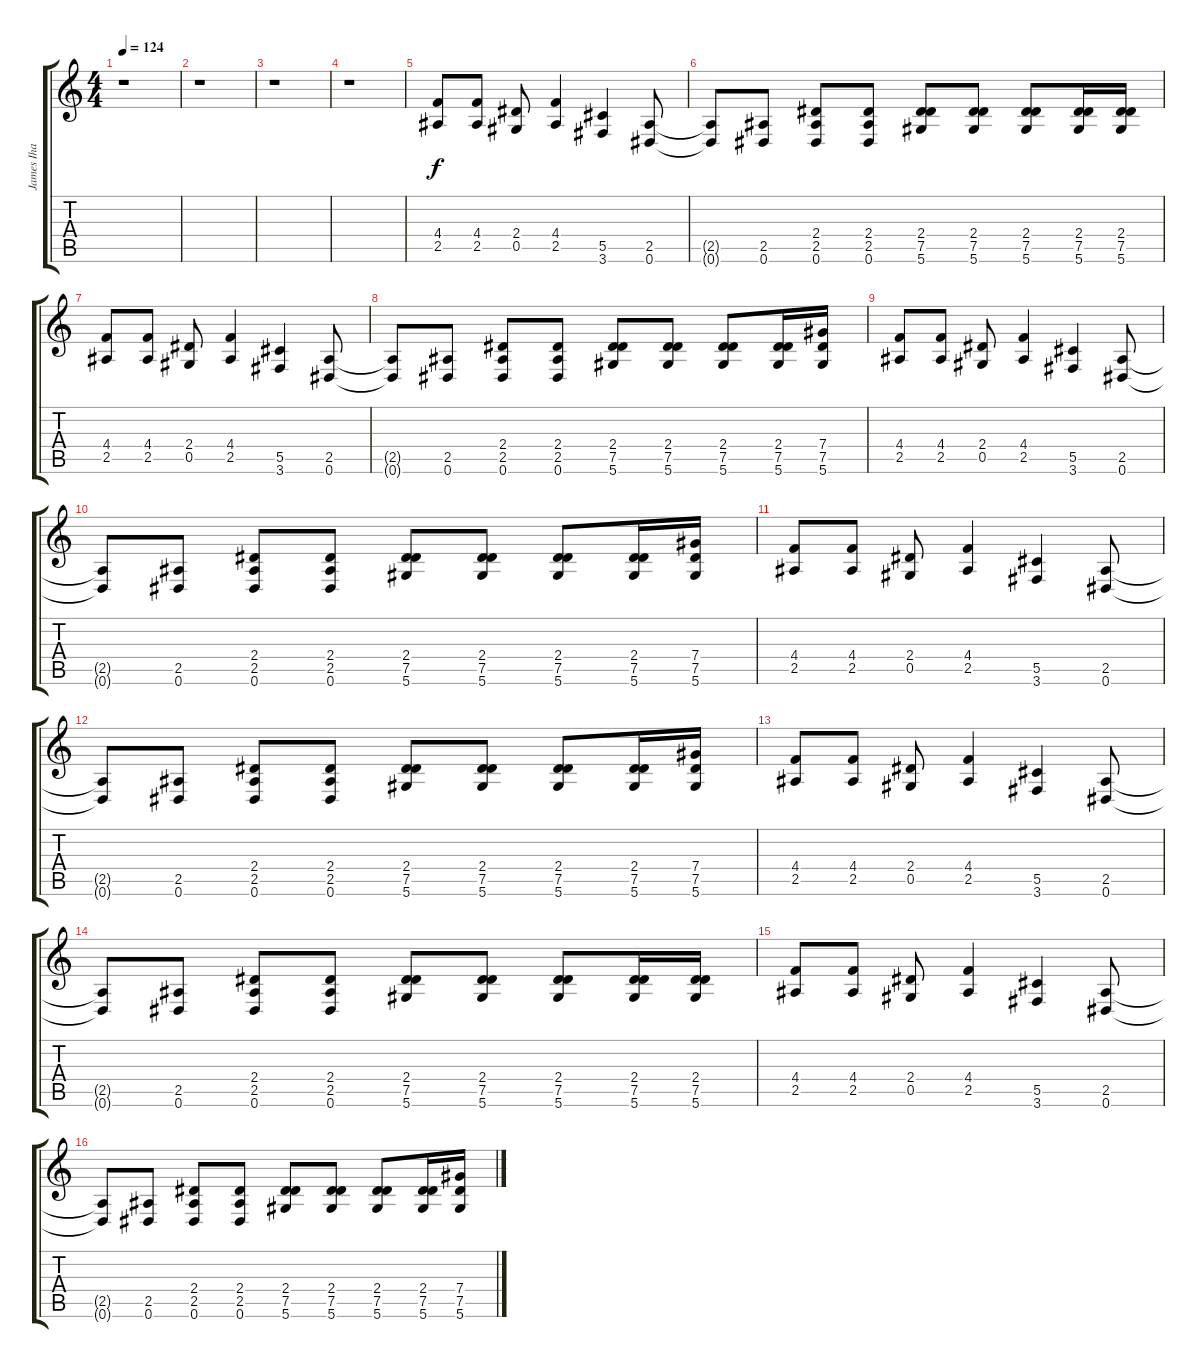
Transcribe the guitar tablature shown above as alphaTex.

\track ("James Iha" "James Iha") {instrument electricguitarclean}
\staff {score tabs}
\tuning (Eb4 Bb3 Gb3 Db3 Ab2 Eb2) {hide}
\ts (4 4)
\tempo 124
\clef g2
\ks c
r.1{dy f instrument electricguitarclean} |
r.1 |
r.1 |
r.1 |
(4.4 2.5).8 (4.4 2.5).8 (2.4 0.5).8 (4.4 2.5).4 (5.5 3.6).4 (2.5 0.6).8 |
(2.5{t} 0.6{t}).8 (2.5 0.6).8 (2.4 2.5 0.6).8 (2.4 2.5 0.6).8 (2.4 7.5 5.6).8 (2.4 7.5 5.6).8 (2.4 7.5 5.6).8 (2.4 7.5 5.6).16 (2.4 7.5 5.6).16 |
(4.4 2.5).8 (4.4 2.5).8 (2.4 0.5).8 (4.4 2.5).4 (5.5 3.6).4 (2.5 0.6).8 |
(2.5{t} 0.6{t}).8 (2.5 0.6).8 (2.4 2.5 0.6).8 (2.4 2.5 0.6).8 (2.4 7.5 5.6).8 (2.4 7.5 5.6).8 (2.4 7.5 5.6).8 (2.4 7.5 5.6).16 (7.4 7.5 5.6).16 |
(4.4 2.5).8 (4.4 2.5).8 (2.4 0.5).8 (4.4 2.5).4 (5.5 3.6).4 (2.5 0.6).8 |
(2.5{t} 0.6{t}).8 (2.5 0.6).8 (2.4 2.5 0.6).8 (2.4 2.5 0.6).8 (2.4 7.5 5.6).8 (2.4 7.5 5.6).8 (2.4 7.5 5.6).8 (2.4 7.5 5.6).16 (7.4 7.5 5.6).16 |
(4.4 2.5).8 (4.4 2.5).8 (2.4 0.5).8 (4.4 2.5).4 (5.5 3.6).4 (2.5 0.6).8 |
(2.5{t} 0.6{t}).8 (2.5 0.6).8 (2.4 2.5 0.6).8 (2.4 2.5 0.6).8 (2.4 7.5 5.6).8 (2.4 7.5 5.6).8 (2.4 7.5 5.6).8 (2.4 7.5 5.6).16 (7.4 7.5 5.6).16 |
(4.4 2.5).8 (4.4 2.5).8 (2.4 0.5).8 (4.4 2.5).4 (5.5 3.6).4 (2.5 0.6).8 |
(2.5{t} 0.6{t}).8 (2.5 0.6).8 (2.4 2.5 0.6).8 (2.4 2.5 0.6).8 (2.4 7.5 5.6).8 (2.4 7.5 5.6).8 (2.4 7.5 5.6).8 (2.4 7.5 5.6).16 (2.4 7.5 5.6).16 |
(4.4 2.5).8 (4.4 2.5).8 (2.4 0.5).8 (4.4 2.5).4 (5.5 3.6).4 (2.5 0.6).8 |
(2.5{t} 0.6{t}).8 (2.5 0.6).8 (2.4 2.5 0.6).8 (2.4 2.5 0.6).8 (2.4 7.5 5.6).8 (2.4 7.5 5.6).8 (2.4 7.5 5.6).8 (2.4 7.5 5.6).16 (7.4 7.5 5.6).16
